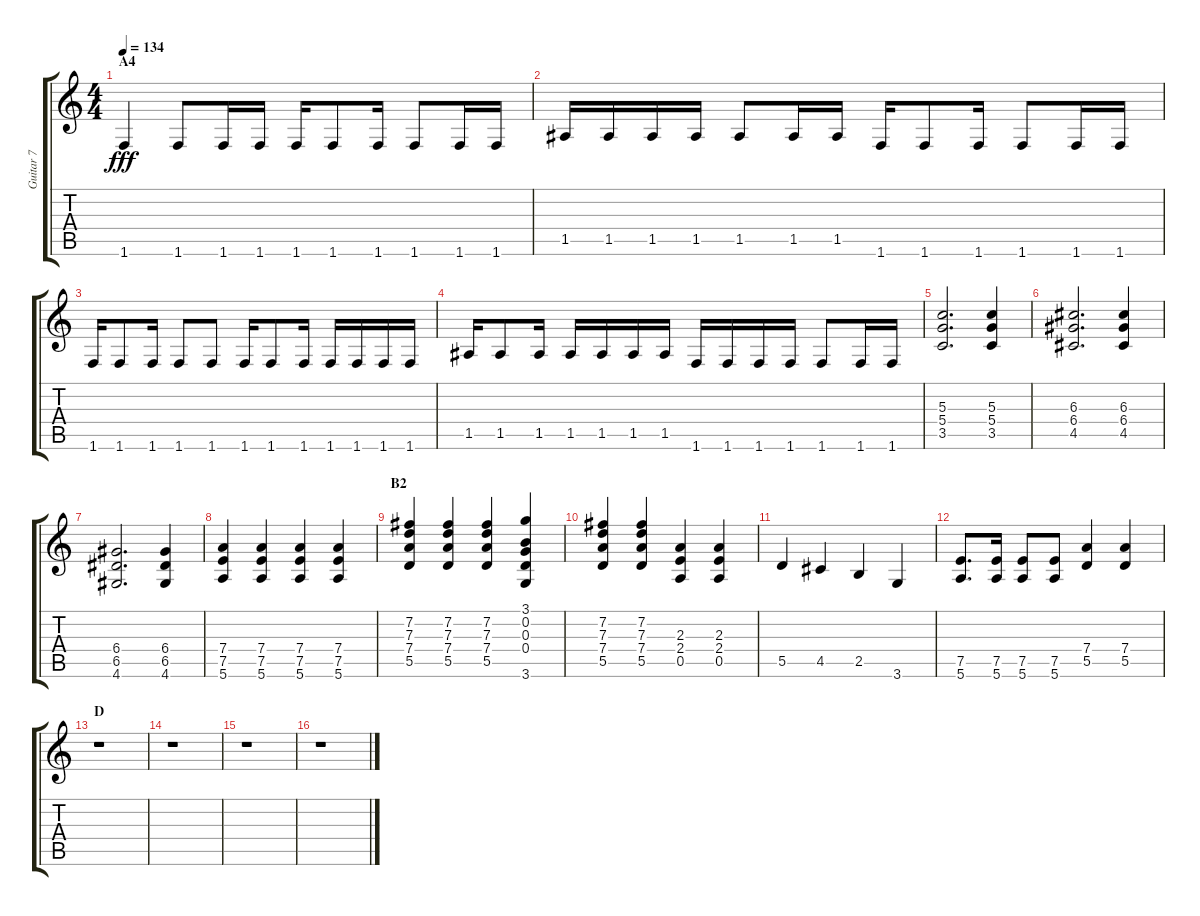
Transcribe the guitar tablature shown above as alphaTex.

\track ("Guitar 7" "Guitar 7") {instrument distortionguitar}
\staff {score tabs}
\tuning (E4 B3 G3 D3 A2 E2) {hide}
\ts (4 4)
\section ("" "A4")
\tempo 134
\clef g2
\ks c
1.6.4{dy fff} 1.6.8 1.6.16 1.6.16 1.6.16 1.6.8 1.6.16 1.6.8 1.6.16 1.6.16 |
1.5.16 1.5.16 1.5.16 1.5.16 1.5.8 1.5.16 1.5.16 1.6.16 1.6.8 1.6.16 1.6.8 1.6.16 1.6.16 |
1.6.16 1.6.8 1.6.16 1.6.8 1.6.8 1.6.16 1.6.8 1.6.16 1.6.16 1.6.16 1.6.16 1.6.16 |
1.5.16 1.5.8 1.5.16 1.5.16 1.5.16 1.5.16 1.5.16 1.6.16 1.6.16 1.6.16 1.6.16 1.6.8 1.6.16 1.6.16 |
(5.3 5.4 3.5).2{d} (5.3 5.4 3.5).4 |
(6.3 6.4 4.5).2{d} (6.3 6.4 4.5).4 |
(6.4 6.5 4.6).2{d} (6.4 6.5 4.6).4 |
(7.4 7.5 5.6).4 (7.4 7.5 5.6).4 (7.4 7.5 5.6).4 (7.4 7.5 5.6).4 |
\section ("" "B2")
(7.2 7.3 7.4 5.5).4 (7.2 7.3 7.4 5.5).4 (7.2 7.3 7.4 5.5).4 (3.1 0.2 0.3 0.4 3.6).4 |
(7.2 7.3 7.4 5.5).4 (7.2 7.3 7.4 5.5).4 (2.3 2.4 0.5).4 (2.3 2.4 0.5).4 |
5.5.4 4.5.4 2.5.4 3.6.4 |
(7.5 5.6).8{d} (7.5 5.6).16 (7.5 5.6).8 (7.5 5.6).8 (7.4 5.5).4 (7.4 5.5).4 |
\section ("" "D")
r.1 |
r.1 |
r.1 |
r.1
